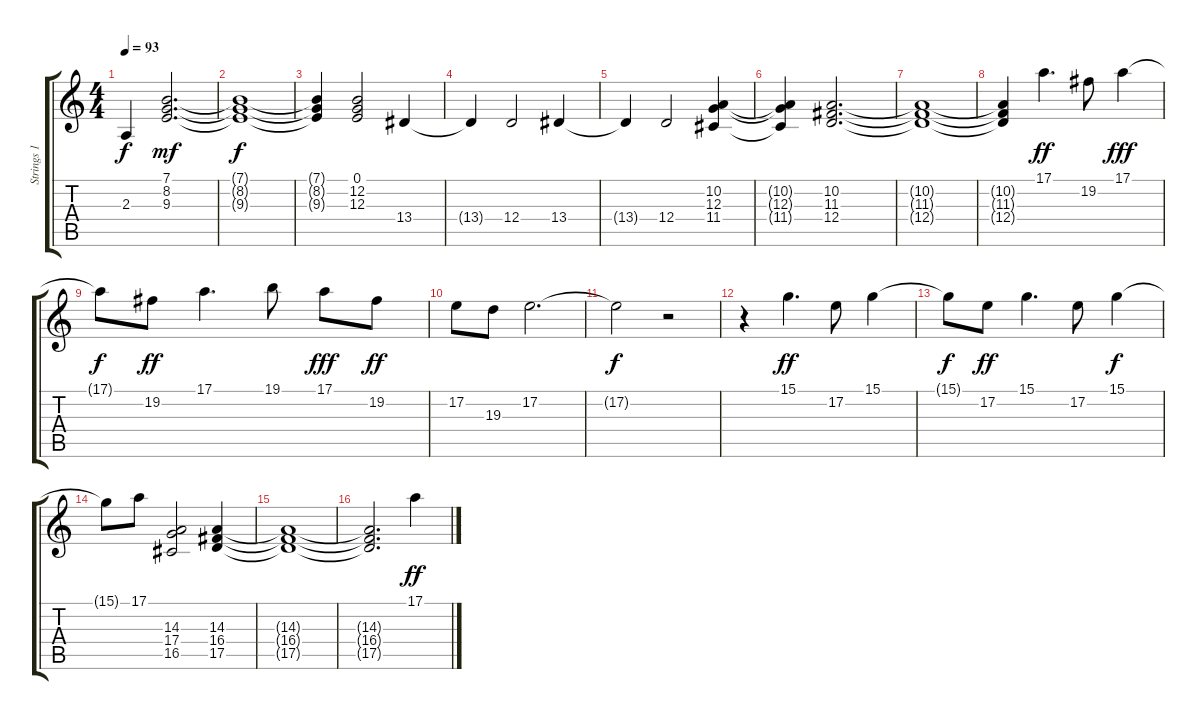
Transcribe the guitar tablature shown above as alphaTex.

\track ("Strings 1" "Strings 1") {instrument stringensemble1}
\staff {score tabs}
\tuning (E4 B3 G3 D3 A2 E2) {hide}
\ts (4 4)
\tempo 93
\clef g2
\ks c
2.3{t}.4{dy f} (7.1 8.2 9.3).2{d dy mf} |
(7.1{t} 8.2{t} 9.3{t}).1{dy f} |
(7.1{t} 8.2{t} 9.3{t}).4 (0.1 12.2 12.3).2 13.4.4 |
13.4{t}.4 12.4.2 13.4.4 |
13.4{t}.4 12.4.2 (10.2 12.3 11.4).4 |
(10.2{t} 12.3{t} 11.4{t}).4 (10.2 11.3 12.4).2{d} |
(10.2{t} 11.3{t} 12.4{t}).1 |
(10.2{t} 11.3{t} 12.4{t}).4 17.1.4{d dy ff} 19.2.8 17.1.4{dy fff} |
17.1{t}.8{dy f} 19.2.8{dy ff} 17.1.4{d} 19.1.8 17.1.8{dy fff} 19.2.8{dy ff} |
17.2.8 19.3.8 17.2.2{d} |
17.2{t}.2{dy f} r.2 |
r.4 15.1.4{d dy ff} 17.2.8 15.1.4 |
15.1{t}.8{dy f} 17.2.8{dy ff} 15.1.4{d} 17.2.8 15.1.4{dy f} |
15.1{t}.8 17.1.8 (14.3 17.4 16.5).2 (14.3 16.4 17.5).4 |
(14.3{t} 16.4{t} 17.5{t}).1 |
(14.3{t} 16.4{t} 17.5{t}).2{d} 17.1.4{dy ff}
